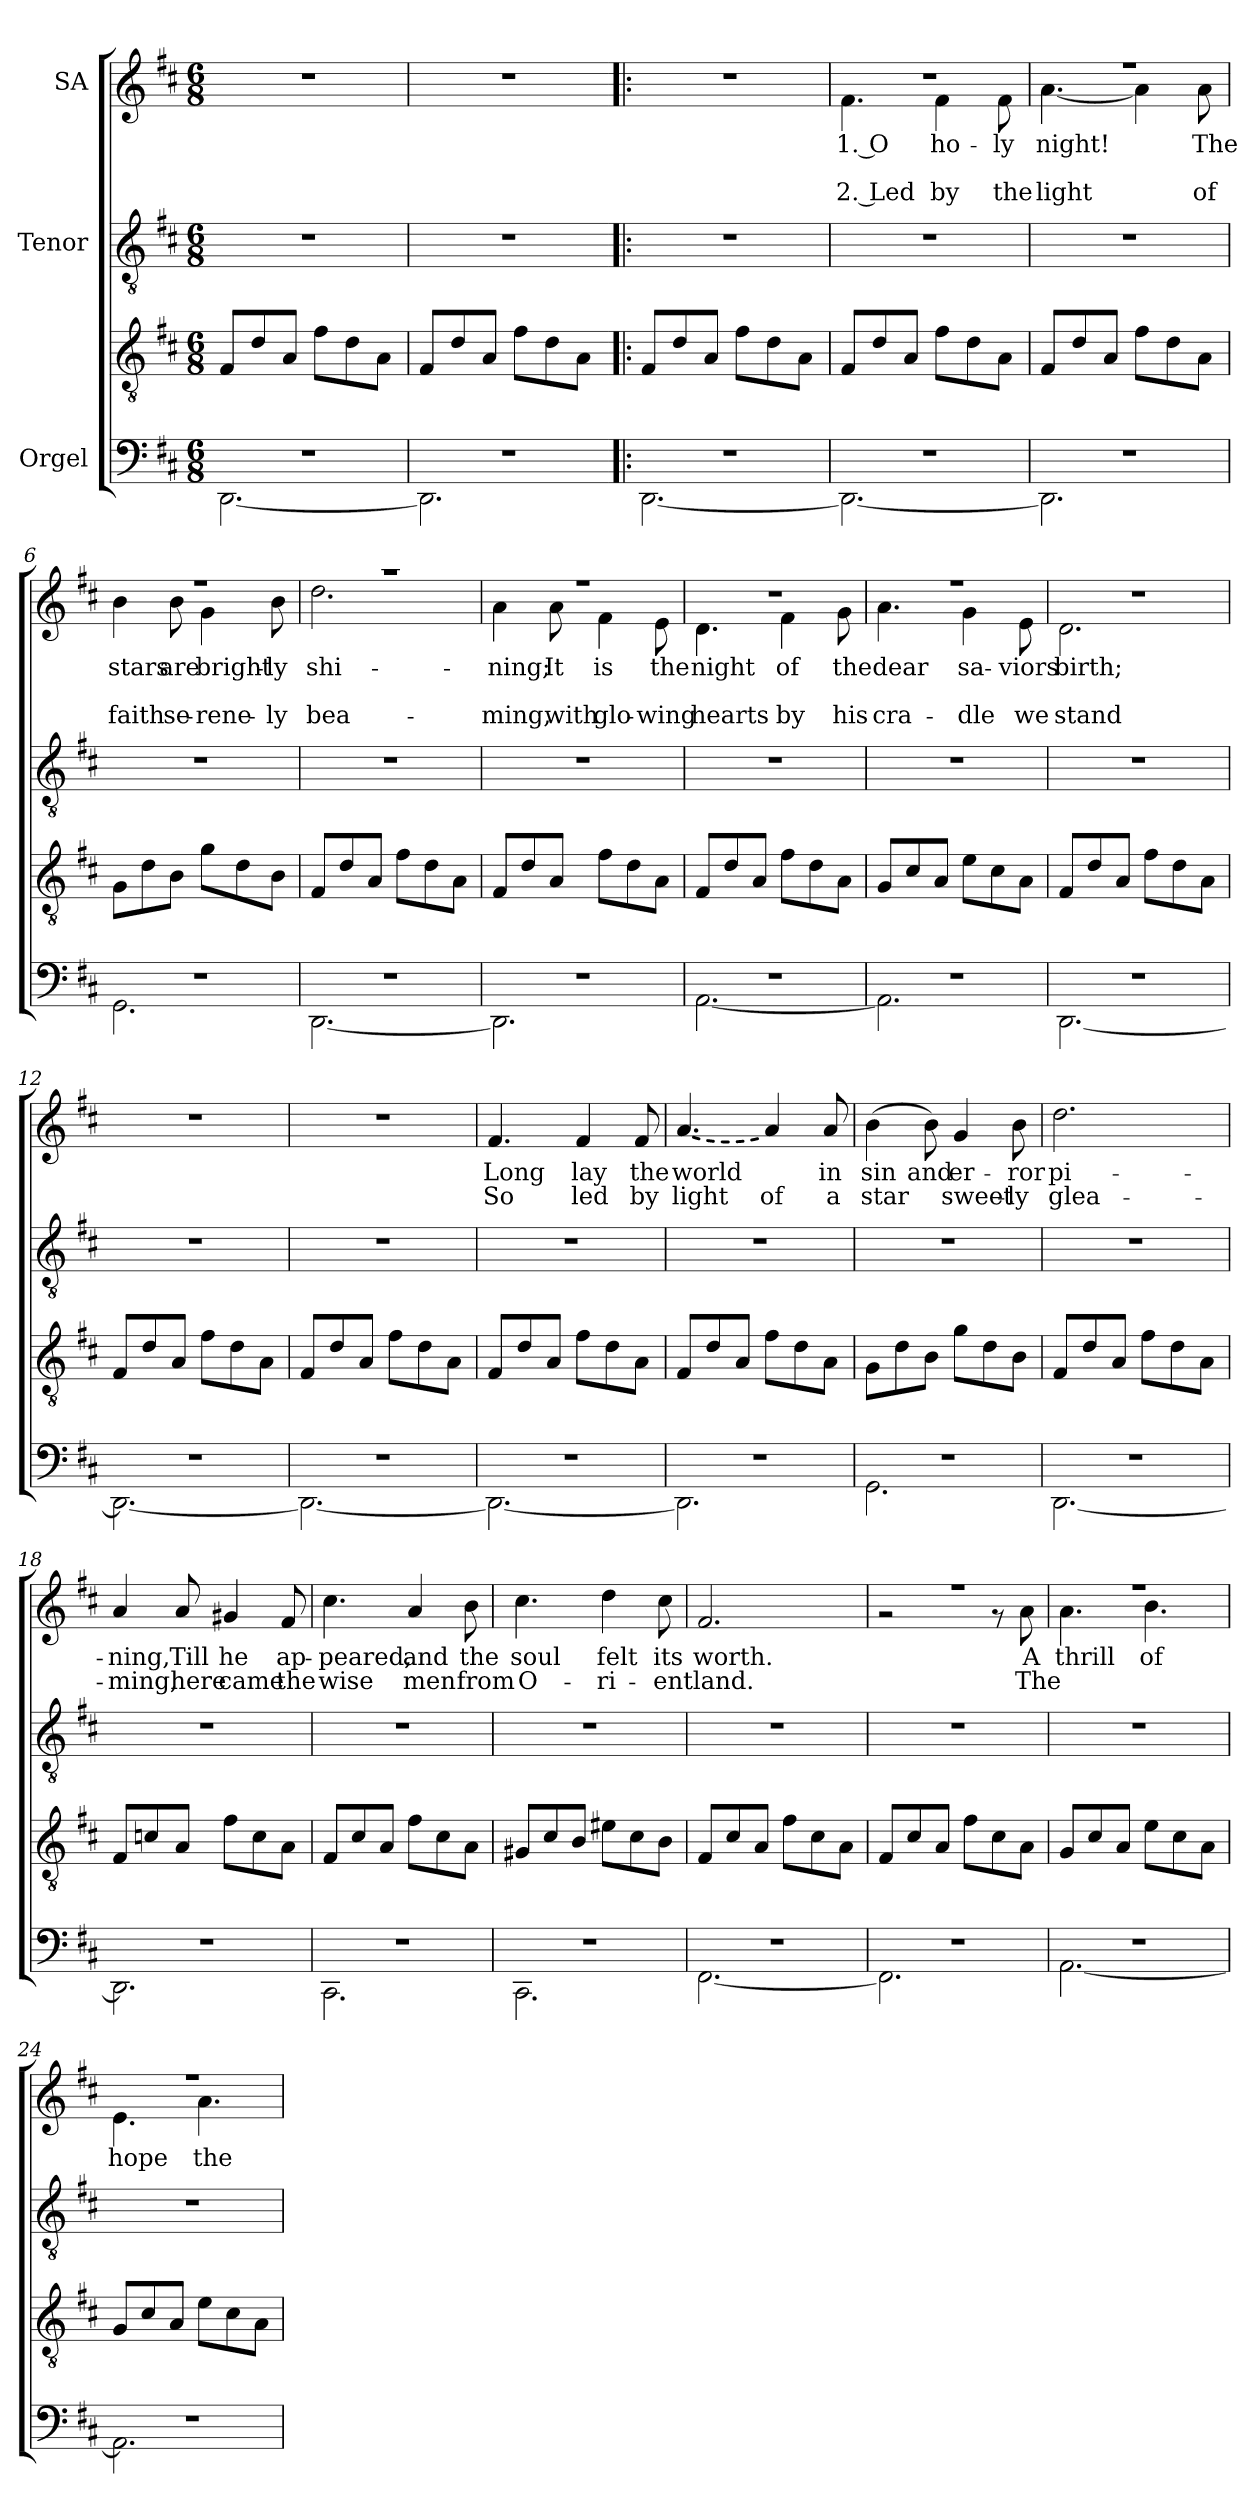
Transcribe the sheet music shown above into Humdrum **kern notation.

**kern	**kern	**kern	**kern	**text	**text	**text
*part3	*part3	*part2	*part1	*part1	*part1	*part1
*staff4	*staff3	*staff2	*staff1	*staff1	*staff1	*staff1
*I"Orgel	*	*I"Tenor	*I"SA	*	*	*
*clefF4	*clefGv2	*clefGv2	*clefG2	*	*	*
*k[f#c#]	*k[f#c#]	*k[f#c#]	*k[f#c#]	*	*	*
*M6/8	*M6/8	*M6/8	*M6/8	*	*	*
*MM105	*MM105	*MM105	*MM105	*	*	*
=1	=1	=1	=1	=1	=1	=1
*^	*	*	*	*	*	*
2.r	[2.DD\	8F#/L	2.r	2.r	.	.	.
.	.	8d/	.	.	.	.	.
.	.	8A/J	.	.	.	.	.
.	.	8f#\L	.	.	.	.	.
.	.	8d\	.	.	.	.	.
.	.	8A\J	.	.	.	.	.
=2	=2	=2	=2	=2	=2	=2	=2
2.r	2.DD\]	8F#/L	2.r	2.r	.	.	.
.	.	8d/	.	.	.	.	.
.	.	8A/J	.	.	.	.	.
.	.	8f#\L	.	.	.	.	.
.	.	8d\	.	.	.	.	.
.	.	8A\J	.	.	.	.	.
=3!|:	=3!|:	=3!|:	=3!|:	=3!|:	=3!|:	=3!|:	=3!|:
2.r	[2.DD\	8F#/L	2.r	2.r	.	.	.
.	.	8d/	.	.	.	.	.
.	.	8A/J	.	.	.	.	.
.	.	8f#\L	.	.	.	.	.
.	.	8d\	.	.	.	.	.
.	.	8A\J	.	.	.	.	.
=4	=4	=4	=4	=4	=4	=4	=4
*	*	*	*	*^	*	*	*
!	!	!	!	!	!	!LO:LY:b	!	!LO:LY:b
2.r	2.DD\_	8F#/L	2.r	2.r	4.f#\	1. O	.	2. Led
.	.	8d/	.	.	.	.	.	.
.	.	8A/J	.	.	.	.	.	.
!	!	!	!	!	!	!LO:LY:b	!	!LO:LY:b
.	.	8f#\L	.	.	4f#\	ho-	.	by
.	.	8d\	.	.	.	.	.	.
!	!	!	!	!	!	!LO:LY:b	!	!LO:LY:b
.	.	8A\J	.	.	8f#\	-ly	.	the
=5	=5	=5	=5	=5	=5	=5	=5	=5
!	!	!	!	!	!	!LO:LY:b	!	!LO:LY:b
2.r	2.DD\]	8F#/L	2.r	2.r	[4.a\	night!	.	light
.	.	8d/	.	.	.	.	.	.
.	.	8A/J	.	.	.	.	.	.
.	.	8f#\L	.	.	4a\]	.	.	.
.	.	8d\	.	.	.	.	.	.
!	!	!	!	!	!	!LO:LY:b	!	!LO:LY:b
.	.	8A\J	.	.	8a\	The	.	of
=6	=6	=6	=6	=6	=6	=6	=6	=6
!	!	!	!	!	!	!LO:LY:b	!	!LO:LY:b
2.r	2.GG\	8G\L	2.r	2.r	4b\	stars	.	faith
.	.	8d\	.	.	.	.	.	.
!	!	!	!	!	!	!LO:LY:b	!	!LO:LY:b
.	.	8B\J	.	.	8b\	are	.	se-
!	!	!	!	!	!	!LO:LY:b	!	!LO:LY:b
.	.	8g\L	.	.	4g\	bright-	.	-rene-
.	.	8d\	.	.	.	.	.	.
!	!	!	!	!	!	!LO:LY:b	!	!LO:LY:b
.	.	8B\J	.	.	8b\	-ly	.	-ly
!!LO:LB:g=z	!!
=7	=7	=7	=7	=7	=7	=7	=7	=7
!	!	!	!	!	!	!LO:LY:b	!	!LO:LY:b
2.r	[2.DD\	8F#/L	2.r	2.r	2.dd\	shi-	.	bea-
.	.	8d/	.	.	.	.	.	.
.	.	8A/J	.	.	.	.	.	.
.	.	8f#\L	.	.	.	.	.	.
.	.	8d\	.	.	.	.	.	.
.	.	8A\J	.	.	.	.	.	.
=8	=8	=8	=8	=8	=8	=8	=8	=8
!	!	!	!	!	!	!LO:LY:b	!	!LO:LY:b
2.r	2.DD\]	8F#/L	2.r	2.r	4a\	-ning;	.	-ming,
.	.	8d/	.	.	.	.	.	.
!	!	!	!	!	!	!LO:LY:b	!	!LO:LY:b
.	.	8A/J	.	.	8a\	It	.	with
!	!	!	!	!	!	!LO:LY:b	!	!LO:LY:b
.	.	8f#\L	.	.	4f#\	is	.	glo-
.	.	8d\	.	.	.	.	.	.
!	!	!	!	!	!	!LO:LY:b	!	!LO:LY:b
.	.	8A\J	.	.	8e\	the	.	-wing
=9	=9	=9	=9	=9	=9	=9	=9	=9
!	!	!	!	!	!	!LO:LY:b	!	!LO:LY:b
2.r	[2.AA\	8F#/L	2.r	2.r	4.d\	night	.	hearts
.	.	8d/	.	.	.	.	.	.
.	.	8A/J	.	.	.	.	.	.
!	!	!	!	!	!	!LO:LY:b	!	!LO:LY:b
.	.	8f#\L	.	.	4f#\	of	.	by
.	.	8d\	.	.	.	.	.	.
!	!	!	!	!	!	!LO:LY:b	!	!LO:LY:b
.	.	8A\J	.	.	8g\	the	.	his
=10	=10	=10	=10	=10	=10	=10	=10	=10
!	!	!	!	!	!	!LO:LY:b	!	!LO:LY:b
2.r	2.AA\]	8G/L	2.r	2.r	4.a\	dear	.	cra-
.	.	8c#/	.	.	.	.	.	.
.	.	8A/J	.	.	.	.	.	.
!	!	!	!	!	!	!LO:LY:b	!	!LO:LY:b
.	.	8e\L	.	.	4g\	sa-	.	-dle
.	.	8c#\	.	.	.	.	.	.
!	!	!	!	!	!	!LO:LY:b	!	!LO:LY:b
.	.	8A\J	.	.	8e\	-viors	.	we
=11	=11	=11	=11	=11	=11	=11	=11	=11
!	!	!	!	!	!	!LO:LY:b	!	!LO:LY:b
2.r	[2.DD\	8F#/L	2.r	2.r	2.d\	birth;	.	stand
.	.	8d/	.	.	.	.	.	.
.	.	8A/J	.	.	.	.	.	.
.	.	8f#\L	.	.	.	.	.	.
.	.	8d\	.	.	.	.	.	.
.	.	8A\J	.	.	.	.	.	.
*	*	*	*	*v	*v	*	*	*
=12	=12	=12	=12	=12	=12	=12	=12
2.r	2.DD\_	8F#/L	2.r	2.r	.	.	.
.	.	8d/	.	.	.	.	.
.	.	8A/J	.	.	.	.	.
.	.	8f#\L	.	.	.	.	.
.	.	8d\	.	.	.	.	.
.	.	8A\J	.	.	.	.	.
=13	=13	=13	=13	=13	=13	=13	=13
2.r	2.DD\_	8F#/L	2.r	2.r	.	.	.
.	.	8d/	.	.	.	.	.
.	.	8A/J	.	.	.	.	.
.	.	8f#\L	.	.	.	.	.
.	.	8d\	.	.	.	.	.
.	.	8A\J	.	.	.	.	.
!!LO:LB:g=z
=14	=14	=14	=14	=14	=14	=14	=14
!	!	!	!	!	!LO:LY:b	!LO:LY:b	!
2.r	2.DD\_	8F#/L	2.r	4.f#/	Long	So	.
.	.	8d/	.	.	.	.	.
.	.	8A/J	.	.	.	.	.
!	!	!	!	!	!LO:LY:b	!LO:LY:b	!
.	.	8f#\L	.	4f#/	lay	led	.
.	.	8d\	.	.	.	.	.
!	!	!	!	!	!LO:LY:b	!LO:LY:b	!
.	.	8A\J	.	8f#/	the	by	.
=15	=15	=15	=15	=15	=15	=15	=15
!	!	!	!	!LO:T:dash	!LO:LY:b	!LO:LY:b	!
2.r	2.DD\]	8F#/L	2.r	[4.a/	world	light	.
.	.	8d/	.	.	.	.	.
.	.	8A/J	.	.	.	.	.
!	!	!	!	!	!	!LO:LY:b	!
.	.	8f#\L	.	4a/]	.	of	.
.	.	8d\	.	.	.	.	.
!	!	!	!	!	!LO:LY:b	!LO:LY:b	!
.	.	8A\J	.	8a/	in	a	.
=16	=16	=16	=16	=16	=16	=16	=16
!	!	!	!	!	!LO:LY:b	!LO:LY:b	!
2.r	2.GG\	8G\L	2.r	(>4b\	sin	star	.
.	.	8d\	.	.	.	.	.
!	!	!	!	!	!LO:LY:b	!	!
.	.	8B\J	.	8b\)	and	.	.
!	!	!	!	!	!LO:LY:b	!LO:LY:b	!
.	.	8g\L	.	4g/	er-	sweet-	.
.	.	8d\	.	.	.	.	.
!	!	!	!	!	!LO:LY:b	!LO:LY:b	!
.	.	8B\J	.	8b\	-ror	-ly	.
=17	=17	=17	=17	=17	=17	=17	=17
!	!	!	!	!	!LO:LY:b	!LO:LY:b	!
2.r	[2.DD\	8F#/L	2.r	2.dd\	pi-	glea-	.
.	.	8d/	.	.	.	.	.
.	.	8A/J	.	.	.	.	.
.	.	8f#\L	.	.	.	.	.
.	.	8d\	.	.	.	.	.
.	.	8A\J	.	.	.	.	.
=18	=18	=18	=18	=18	=18	=18	=18
!	!	!	!	!	!LO:LY:b	!LO:LY:b	!
2.r	2.DD\]	8F#/L	2.r	4a/	-ning,	-ming,	.
.	.	8cn/	.	.	.	.	.
!	!	!	!	!	!LO:LY:b	!LO:LY:b	!
.	.	8A/J	.	8a/	Till	here	.
!	!	!	!	!	!LO:LY:b	!LO:LY:b	!
.	.	8f#\L	.	4g#X/	he	came	.
.	.	8c\	.	.	.	.	.
!	!	!	!	!	!LO:LY:b	!LO:LY:b	!
.	.	8A\J	.	8f#/	ap-	the	.
=19	=19	=19	=19	=19	=19	=19	=19
!	!	!	!	!	!LO:LY:b	!LO:LY:b	!
2.r	2.CC#\	8F#/L	2.r	4.cc#\	-peared,	wise	.
.	.	8c#/	.	.	.	.	.
.	.	8A/J	.	.	.	.	.
!	!	!	!	!	!LO:LY:b	!LO:LY:b	!
.	.	8f#\L	.	4a/	and	men	.
.	.	8c#\	.	.	.	.	.
!	!	!	!	!	!LO:LY:b	!LO:LY:b	!
.	.	8A\J	.	8b\	the	from	.
!!LO:PB:g=z
=20	=20	=20	=20	=20	=20	=20	=20
!	!	!	!	!	!LO:LY:b	!LO:LY:b	!
2.r	2.CC#\	8G#X/L	2.r	4.cc#\	soul	O-	.
.	.	8c#/	.	.	.	.	.
.	.	8B/J	.	.	.	.	.
!	!	!	!	!	!LO:LY:b	!LO:LY:b	!
.	.	8e#X\L	.	4dd\	felt	-ri-	.
.	.	8c#\	.	.	.	.	.
!	!	!	!	!	!LO:LY:b	!LO:LY:b	!
.	.	8B\J	.	8cc#\	its	-ent	.
=21	=21	=21	=21	=21	=21	=21	=21
!	!	!	!	!	!LO:LY:b	!LO:LY:b	!
2.r	[2.FF#\	8F#/L	2.r	2.f#/	worth.	land.	.
.	.	8c#/	.	.	.	.	.
.	.	8A/J	.	.	.	.	.
.	.	8f#\L	.	.	.	.	.
.	.	8c#\	.	.	.	.	.
.	.	8A\J	.	.	.	.	.
=22	=22	=22	=22	=22	=22	=22	=22
*	*	*	*	*^	*	*	*
2.r	2.FF#\]	8F#/L	2.r	2.r	2r	.	.	.
.	.	8c#/	.	.	.	.	.	.
.	.	8A/J	.	.	.	.	.	.
.	.	8f#\L	.	.	.	.	.	.
.	.	8c#\	.	.	8r	.	.	.
!	!	!	!	!	!	!LO:LY:b	!LO:LY:b	!
.	.	8A\J	.	.	8a\	A	The	.
=23	=23	=23	=23	=23	=23	=23	=23	=23
!	!	!	!	!	!	!LO:LY:b	!	!
2.r	[2.AA\	8G/L	2.r	2.r	4.a\	thrill	.	.
.	.	8c#/	.	.	.	.	.	.
.	.	8A/J	.	.	.	.	.	.
!	!	!	!	!	!	!LO:LY:b	!	!
.	.	8e\L	.	.	4.b\	of	.	.
.	.	8c#\	.	.	.	.	.	.
.	.	8A\J	.	.	.	.	.	.
=24	=24	=24	=24	=24	=24	=24	=24	=24
!	!	!	!	!	!	!LO:LY:b	!	!
2.r	2.AA\]	8G/L	2.r	2.r	4.e\	hope	.	.
.	.	8c#/	.	.	.	.	.	.
.	.	8A/J	.	.	.	.	.	.
!	!	!	!	!	!	!LO:LY:b	!	!
.	.	8e\L	.	.	4.a\	the	.	.
.	.	8c#\	.	.	.	.	.	.
.	.	8A\J	.	.	.	.	.	.
*v	*v	*	*	*v	*v	*	*	*
=	=	=	=	=	=	=
*-	*-	*-	*-	*-	*-	*-
